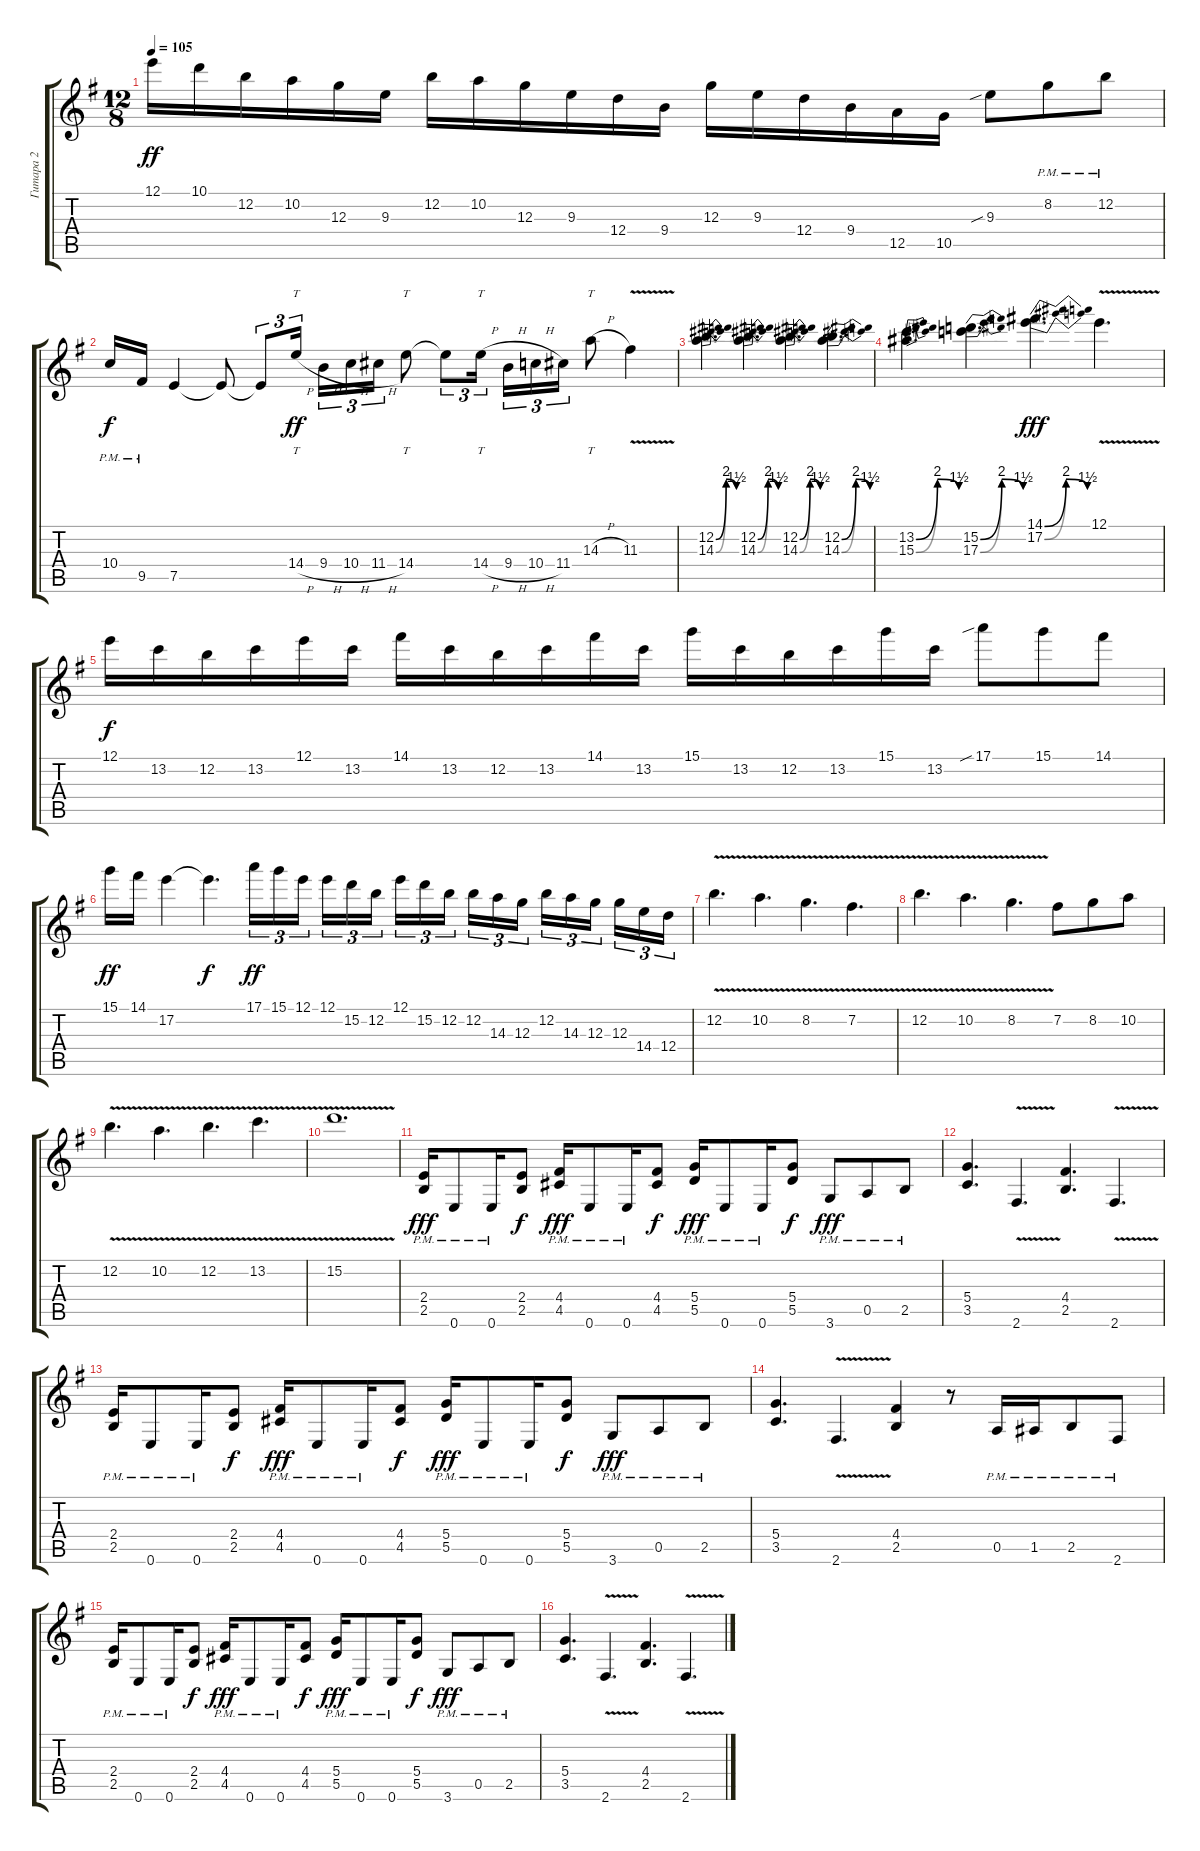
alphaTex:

\track ("Гитара 2" "Гитара 2") {instrument acousticguitarsteel}
\staff {score tabs}
\tuning (E4 B3 G3 D3 A2 E2) {hide}
\ts (12 8)
\tempo 105
\clef g2
\ks eminor
12.1.16{dy ff instrument distortionguitar} 10.1.16 12.2.16 10.2.16 12.3.16 9.3.16 12.2.16 10.2.16 12.3.16 9.3.16 12.4.16 9.4.16 12.3.16 9.3.16 12.4.16 9.4.16 12.5.16 10.5.16 9.3{sib}.8 8.2{pm}.8 12.2{pm}.8 |
10.4{pm}.16{dy f} 9.5{pm}.16 7.5.4 7.5{t}.8 7.5{t}.8{tu (3 2)} 14.4{h}.16{tt tu (3 2) dy ff beam splitsecondary} 9.4{h}.16{tu (3 2)} 10.4{h}.16{tu (3 2)} 11.4{h}.16{tu (3 2)} 14.4.8{tt} 14.4{t}.8{tu (3 2)} 14.4{h}.16{tt tu (3 2) beam splitsecondary} 9.4{h}.16{tu (3 2)} 10.4{h}.16{tu (3 2)} 11.4.16{tu (3 2)} 14.3{h}.8{tt} 11.3{v}.4 |
(12.2{be (bendrelease 0 0 15 8 15 8 60 6)} 14.3{be (bendrelease 0 0 15 8 15 8 60 6)}).4{d instrument distortionguitar} (12.2{be (bendrelease 0 0 15 8 15 8 60 6)} 14.3{be (bendrelease 0 0 15 8 15 8 60 6)}).4{d} (12.2{be (bendrelease 0 0 15 8 15 8 60 6)} 14.3{be (bendrelease 0 0 15 8 15 8 60 6)}).4{d} (12.2{be (bendrelease 0 0 15 8 15 8 60 6)} 14.3{be (bendrelease 0 0 15 8 15 8 60 6)}).4{d} |
(13.2{be (bendrelease 0 0 15 8 15 8 60 6)} 15.3{be (bendrelease 0 0 15 8 15 8 60 6)}).4{d instrument distortionguitar} (15.2{be (bendrelease 0 0 15 8 15 8 60 6)} 17.3{be (bendrelease 0 0 15 8 15 8 60 6)}).4{d} (14.1{be (bendrelease 0 0 15 8 15 8 60 6)} 17.2{be (bendrelease 0 0 15 8 15 8 60 6)}).4{d dy fff} 12.1{v}.4{d} |
12.1.16{dy f} 13.2.16 12.2.16 13.2.16 12.1.16 13.2.16 14.1.16 13.2.16 12.2.16 13.2.16 14.1.16 13.2.16 15.1.16 13.2.16 12.2.16 13.2.16 15.1.16 13.2.16 17.1{sib}.8 15.1.8 14.1.8 |
15.1.16{dy ff} 14.1.16 17.2.4 17.2{t}.4{d dy f} 17.1.16{tu (3 2) dy ff} 15.1.16{tu (3 2)} 12.1.16{tu (3 2) beam splitsecondary} 12.1.16{tu (3 2)} 15.2.16{tu (3 2)} 12.2.16{tu (3 2) beam splitsecondary} 12.1.16{tu (3 2)} 15.2.16{tu (3 2)} 12.2.16{tu (3 2)} 12.2.16{tu (3 2)} 14.3.16{tu (3 2)} 12.3.16{tu (3 2) beam splitsecondary} 12.2.16{tu (3 2)} 14.3.16{tu (3 2)} 12.3.16{tu (3 2) beam splitsecondary} 12.3.16{tu (3 2)} 14.4.16{tu (3 2)} 12.4.16{tu (3 2)} |
12.2{v}.4{d instrument distortionguitar} 10.2{v}.4{d} 8.2{v}.4{d} 7.2{v}.4{d} |
12.2{v}.4{d instrument distortionguitar} 10.2{v}.4{d} 8.2{v}.4{d} 7.2.8 8.2.8 10.2.8 |
12.2{v}.4{d instrument distortionguitar} 10.2{v}.4{d} 12.2{v}.4{d} 13.2{v}.4{d} |
15.2{v}.1{d instrument distortionguitar} |
(2.4{pm} 2.5{pm}).16{dy fff instrument distortionguitar} 0.6{pm}.8 0.6{pm}.16 (2.4 2.5).8{dy f} (4.4{pm} 4.5{pm}).16{dy fff} 0.6{pm}.8 0.6{pm}.16 (4.4 4.5).8{dy f} (5.4{pm} 5.5{pm}).16{dy fff} 0.6{pm}.8 0.6{pm}.16 (5.4 5.5).8{dy f} 3.6{pm}.8{dy fff} 0.5{pm}.8 2.5{pm}.8 |
(5.4 3.5).4{d instrument distortionguitar} 2.6{v}.4{d} (4.4 2.5).4{d} 2.6{v}.4{d} |
(2.4{pm} 2.5{pm}).16{instrument distortionguitar} 0.6{pm}.8 0.6{pm}.16 (2.4 2.5).8{dy f} (4.4{pm} 4.5{pm}).16{dy fff} 0.6{pm}.8 0.6{pm}.16 (4.4 4.5).8{dy f} (5.4{pm} 5.5{pm}).16{dy fff} 0.6{pm}.8 0.6{pm}.16 (5.4 5.5).8{dy f} 3.6{pm}.8{dy fff} 0.5{pm}.8 2.5{pm}.8 |
(5.4 3.5).4{d instrument distortionguitar} 2.6{v}.4{d} (4.4 2.5).4 r.8 0.5{pm}.16 1.5{pm}.16 2.5{pm}.8 2.6{pm}.8 |
(2.4{pm} 2.5{pm}).16{instrument distortionguitar} 0.6{pm}.8 0.6{pm}.16 (2.4 2.5).8{dy f} (4.4{pm} 4.5{pm}).16{dy fff} 0.6{pm}.8 0.6{pm}.16 (4.4 4.5).8{dy f} (5.4{pm} 5.5{pm}).16{dy fff} 0.6{pm}.8 0.6{pm}.16 (5.4 5.5).8{dy f} 3.6{pm}.8{dy fff} 0.5{pm}.8 2.5{pm}.8 |
(5.4 3.5).4{d instrument distortionguitar} 2.6{v}.4{d} (4.4 2.5).4{d} 2.6{v}.4{d}
